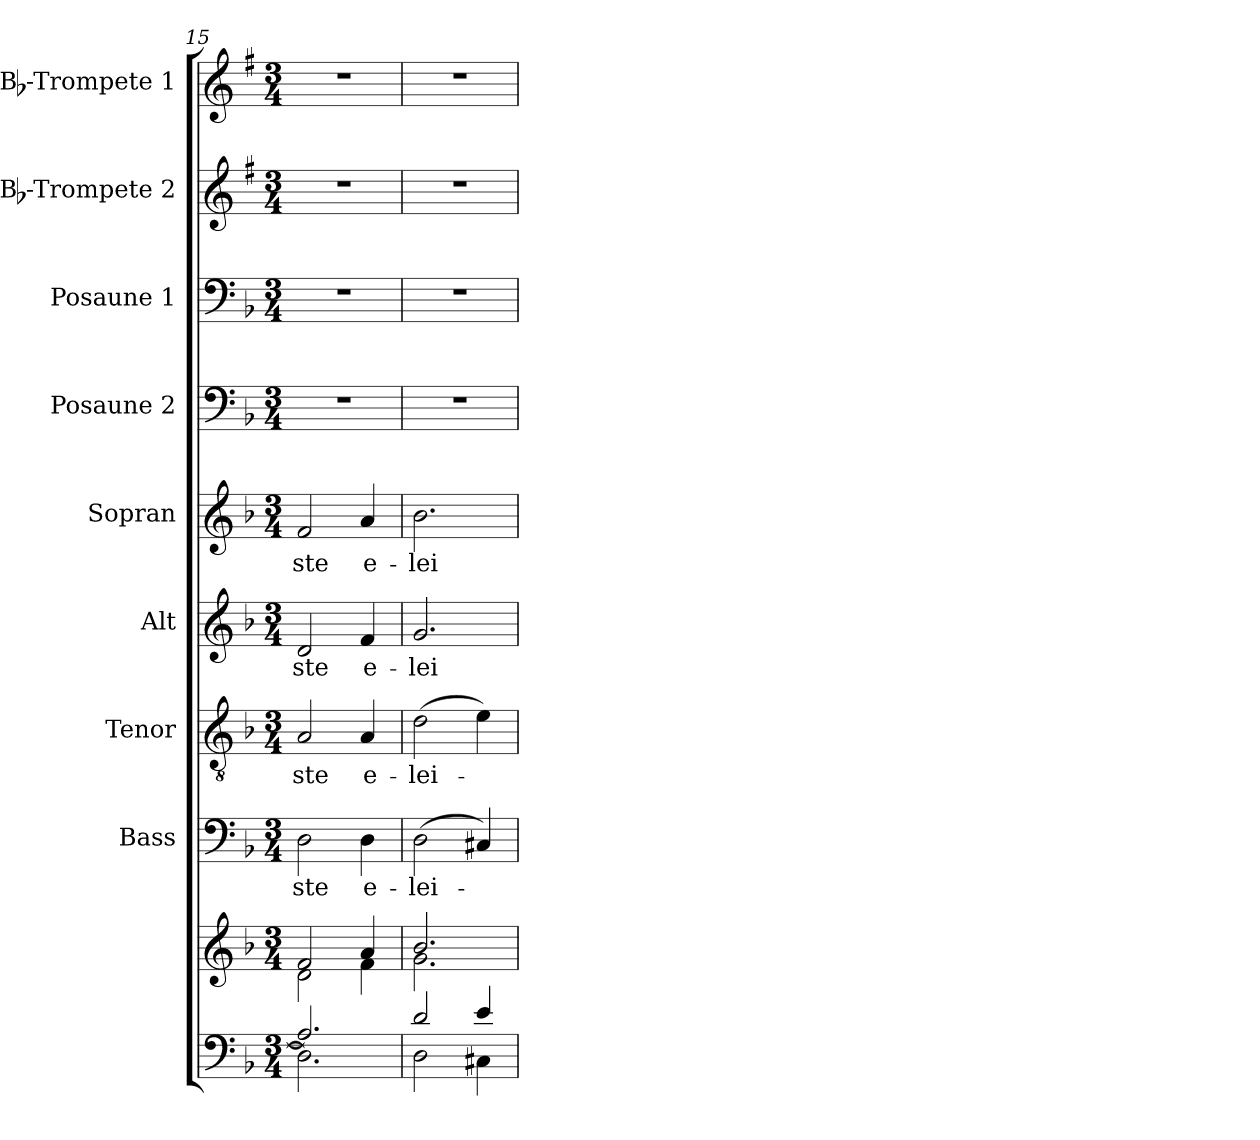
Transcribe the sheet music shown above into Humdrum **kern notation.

**kern	**kern	**kern	**text	**kern	**text	**kern	**text	**kern	**text	**kern	**kern	**kern	**kern
*part9	*part9	*part8	*part8	*part7	*part7	*part6	*part6	*part5	*part5	*part4	*part3	*part2	*part1
*staff10	*staff9	*staff8	*staff8	*staff7	*staff7	*staff6	*staff6	*staff5	*staff5	*staff4	*staff3	*staff2	*staff1
*	*	*I"Bass	*	*I"Tenor	*	*I"Alt	*	*I"Sopran	*	*I"Posaune 2	*I"Posaune 1	*I"Bb-Trompete 2	*I"Bb-Trompete 1
*	*	*I'B.	*	*I'T.	*	*I'A.	*	*I'S.	*	*I'Pos. 2	*I'Pos. 1	*I'Bb Trp. 2	*I'Bb Trp. 1
!!LO:PB:g=z
*clefF4	*clefG2	*clefF4	*	*clefGv2	*	*clefG2	*	*clefG2	*	*clefF4	*clefF4	*clefG2	*clefG2
*	*	*	*	*	*	*	*	*	*	*	*	*ITrd1c2	*ITrd1c2
*k[b-]	*k[b-]	*k[b-]	*	*k[b-]	*	*k[b-]	*	*k[b-]	*	*k[b-]	*k[b-]	*k[b-]	*k[b-]
*F:	*F:	*F:	*	*F:	*	*F:	*	*F:	*	*F:	*F:	*F:	*F:
*M3/4	*M3/4	*M3/4	*	*M3/4	*	*M3/4	*	*M3/4	*	*M3/4	*M3/4	*M3/4	*M3/4
=15	=15	=15	=15	=15	=15	=15	=15	=15	=15	=15	=15	=15	=15
*^	*^	*	*	*	*	*	*	*	*	*	*	*	*
!	!	!	!	!	!LO:LY:b	!	!LO:LY:b	!	!LO:LY:b	!	!LO:LY:b	!	!	!	!
2.A/]	2.D\]	2f/	2d\	2D\	-ste	2A/	-ste	2d/	-ste	2f/	-ste	2.r	2.r	2.r	2.r
!	!	!	!	!	!LO:LY:b	!	!LO:LY:b	!	!LO:LY:b	!	!LO:LY:b	!	!	!	!
.	.	4a/	4f\	4D\	e-	4A/	e-	4f/	e-	4a/	e-	.	.	.	.
=16	=16	=16	=16	=16	=16	=16	=16	=16	=16	=16	=16	=16	=16	=16	=16
!	!	!	!	!	!LO:LY:b	!	!LO:LY:b	!	!LO:LY:b	!	!LO:LY:b	!	!	!	!
2d/	2D\	2.b-/	2.g\	(>2D\	-lei-	(>2d\	-lei-	2.g/	-lei-	2.b-\	-lei-	2.r	2.r	2.r	2.r
4e/	4C#X\	.	.	4C#X/)	.	4e\)	.	.	.	.	.	.	.	.	.
*v	*v	*	*	*	*	*	*	*	*	*	*	*	*	*	*
*	*v	*v	*	*	*	*	*	*	*	*	*	*	*	*
=	=	=	=	=	=	=	=	=	=	=	=	=	=
*-	*-	*-	*-	*-	*-	*-	*-	*-	*-	*-	*-	*-	*-
